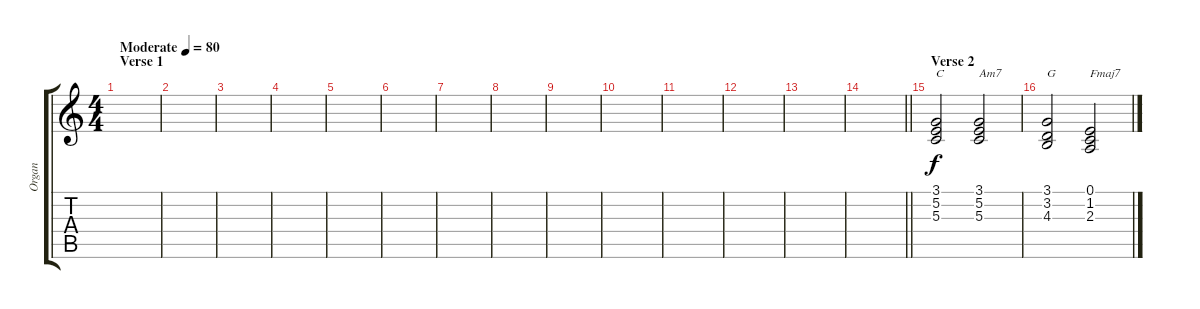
\track ("Organ" "Organ") {instrument percussiveorgan}
\staff {score tabs}
\tuning (E4 B3 G3 D3 A2 E2) {hide}
\ts (4 4)
\section ("" "Verse 1")
\tempo (80 "Moderate")
\clef g2
\ks c
|
|
|
|
|
|
|
|
|
|
|
|
|
\barLineRight lightlight
|
\section ("" "Verse 2")
(3.1 5.2 5.3).2{txt "C"} (3.1 5.2 5.3).2{txt "Am7"} |
(3.1 3.2 4.3).2{txt "G"} (0.1 1.2 2.3).2{txt "Fmaj7"}
